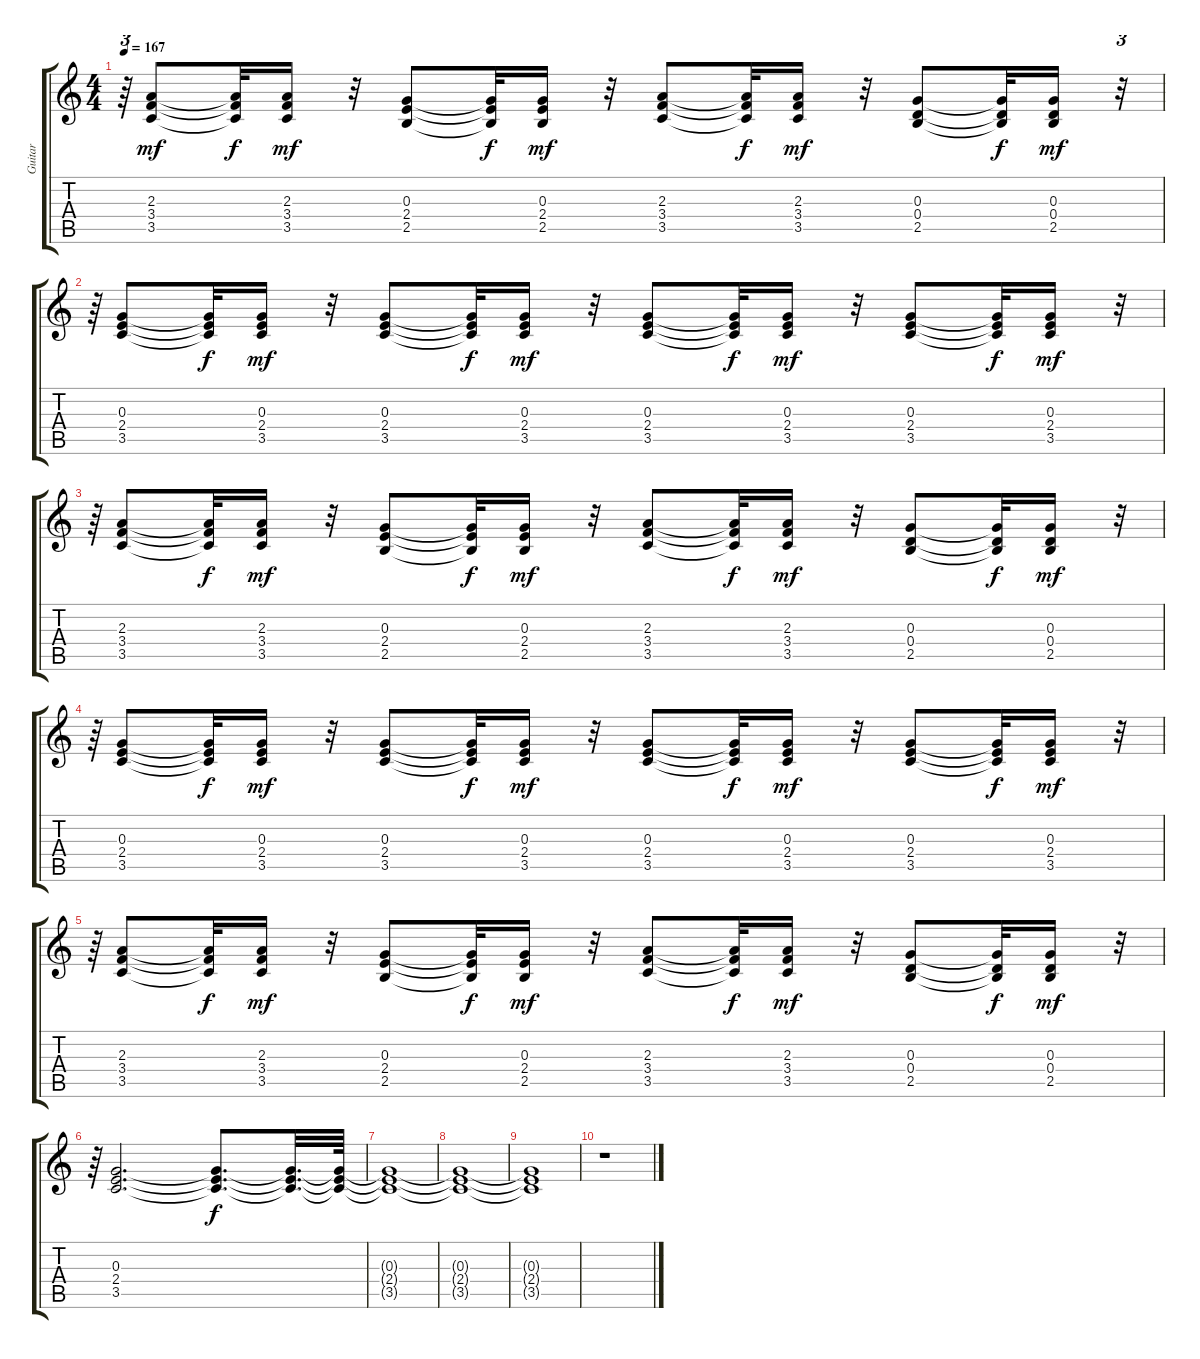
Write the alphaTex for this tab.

\track ("Guitar" "Guitar") {instrument distortionguitar}
\staff {score tabs}
\tuning (E4 B3 G3 D3 A2 E2) {hide}
\ts (4 4)
\tempo 167
\clef g2
\ks c
r.64{tu (3 2) dy mf} (2.3 3.4 3.5).8 (2.3{t} 3.4{t} 3.5{t}).32{dy f} (2.3 3.4 3.5).16{dy mf} r.32 (0.3 2.4 2.5).8 (0.3{t} 2.4{t} 2.5{t}).32{dy f} (0.3 2.4 2.5).16{dy mf} r.32 (2.3 3.4 3.5).8 (2.3{t} 3.4{t} 3.5{t}).32{dy f} (2.3 3.4 3.5).16{dy mf} r.32 (0.3 0.4 2.5).8 (0.3{t} 0.4{t} 2.5{t}).32{dy f} (0.3 0.4 2.5).16{dy mf} r.32{tu (3 2)} |
r.64{tu (3 2)} (0.3 2.4 3.5).8 (0.3{t} 2.4{t} 3.5{t}).32{dy f} (0.3 2.4 3.5).16{dy mf} r.32 (0.3 2.4 3.5).8 (0.3{t} 2.4{t} 3.5{t}).32{dy f} (0.3 2.4 3.5).16{dy mf} r.32 (0.3 2.4 3.5).8 (0.3{t} 2.4{t} 3.5{t}).32{dy f} (0.3 2.4 3.5).16{dy mf} r.32 (0.3 2.4 3.5).8 (0.3{t} 2.4{t} 3.5{t}).32{dy f} (0.3 2.4 3.5).16{dy mf} r.32{tu (3 2)} |
r.64{tu (3 2)} (2.3 3.4 3.5).8 (2.3{t} 3.4{t} 3.5{t}).32{dy f} (2.3 3.4 3.5).16{dy mf} r.32 (0.3 2.4 2.5).8 (0.3{t} 2.4{t} 2.5{t}).32{dy f} (0.3 2.4 2.5).16{dy mf} r.32 (2.3 3.4 3.5).8 (2.3{t} 3.4{t} 3.5{t}).32{dy f} (2.3 3.4 3.5).16{dy mf} r.32 (0.3 0.4 2.5).8 (0.3{t} 0.4{t} 2.5{t}).32{dy f} (0.3 0.4 2.5).16{dy mf} r.32{tu (3 2)} |
r.64{tu (3 2)} (0.3 2.4 3.5).8 (0.3{t} 2.4{t} 3.5{t}).32{dy f} (0.3 2.4 3.5).16{dy mf} r.32 (0.3 2.4 3.5).8 (0.3{t} 2.4{t} 3.5{t}).32{dy f} (0.3 2.4 3.5).16{dy mf} r.32 (0.3 2.4 3.5).8 (0.3{t} 2.4{t} 3.5{t}).32{dy f} (0.3 2.4 3.5).16{dy mf} r.32 (0.3 2.4 3.5).8 (0.3{t} 2.4{t} 3.5{t}).32{dy f} (0.3 2.4 3.5).16{dy mf} r.32{tu (3 2)} |
r.64{tu (3 2)} (2.3 3.4 3.5).8 (2.3{t} 3.4{t} 3.5{t}).32{dy f} (2.3 3.4 3.5).16{dy mf} r.32 (0.3 2.4 2.5).8 (0.3{t} 2.4{t} 2.5{t}).32{dy f} (0.3 2.4 2.5).16{dy mf} r.32 (2.3 3.4 3.5).8 (2.3{t} 3.4{t} 3.5{t}).32{dy f} (2.3 3.4 3.5).16{dy mf} r.32 (0.3 0.4 2.5).8 (0.3{t} 0.4{t} 2.5{t}).32{dy f} (0.3 0.4 2.5).16{dy mf} r.32{tu (3 2)} |
r.64{tu (3 2)} (0.3 2.4 3.5).2{d volume 12} (0.3{t} 2.4{t} 3.5{t}).8{d dy f} (0.3{t} 2.4{t} 3.5{t}).32{d} (0.3{t} 2.4{t} 3.5{t}).64 |
(0.3{t} 2.4{t} 3.5{t}).1 |
(0.3{t} 2.4{t} 3.5{t}).1 |
(0.3{t} 2.4{t} 3.5{t}).1 |
r.1
